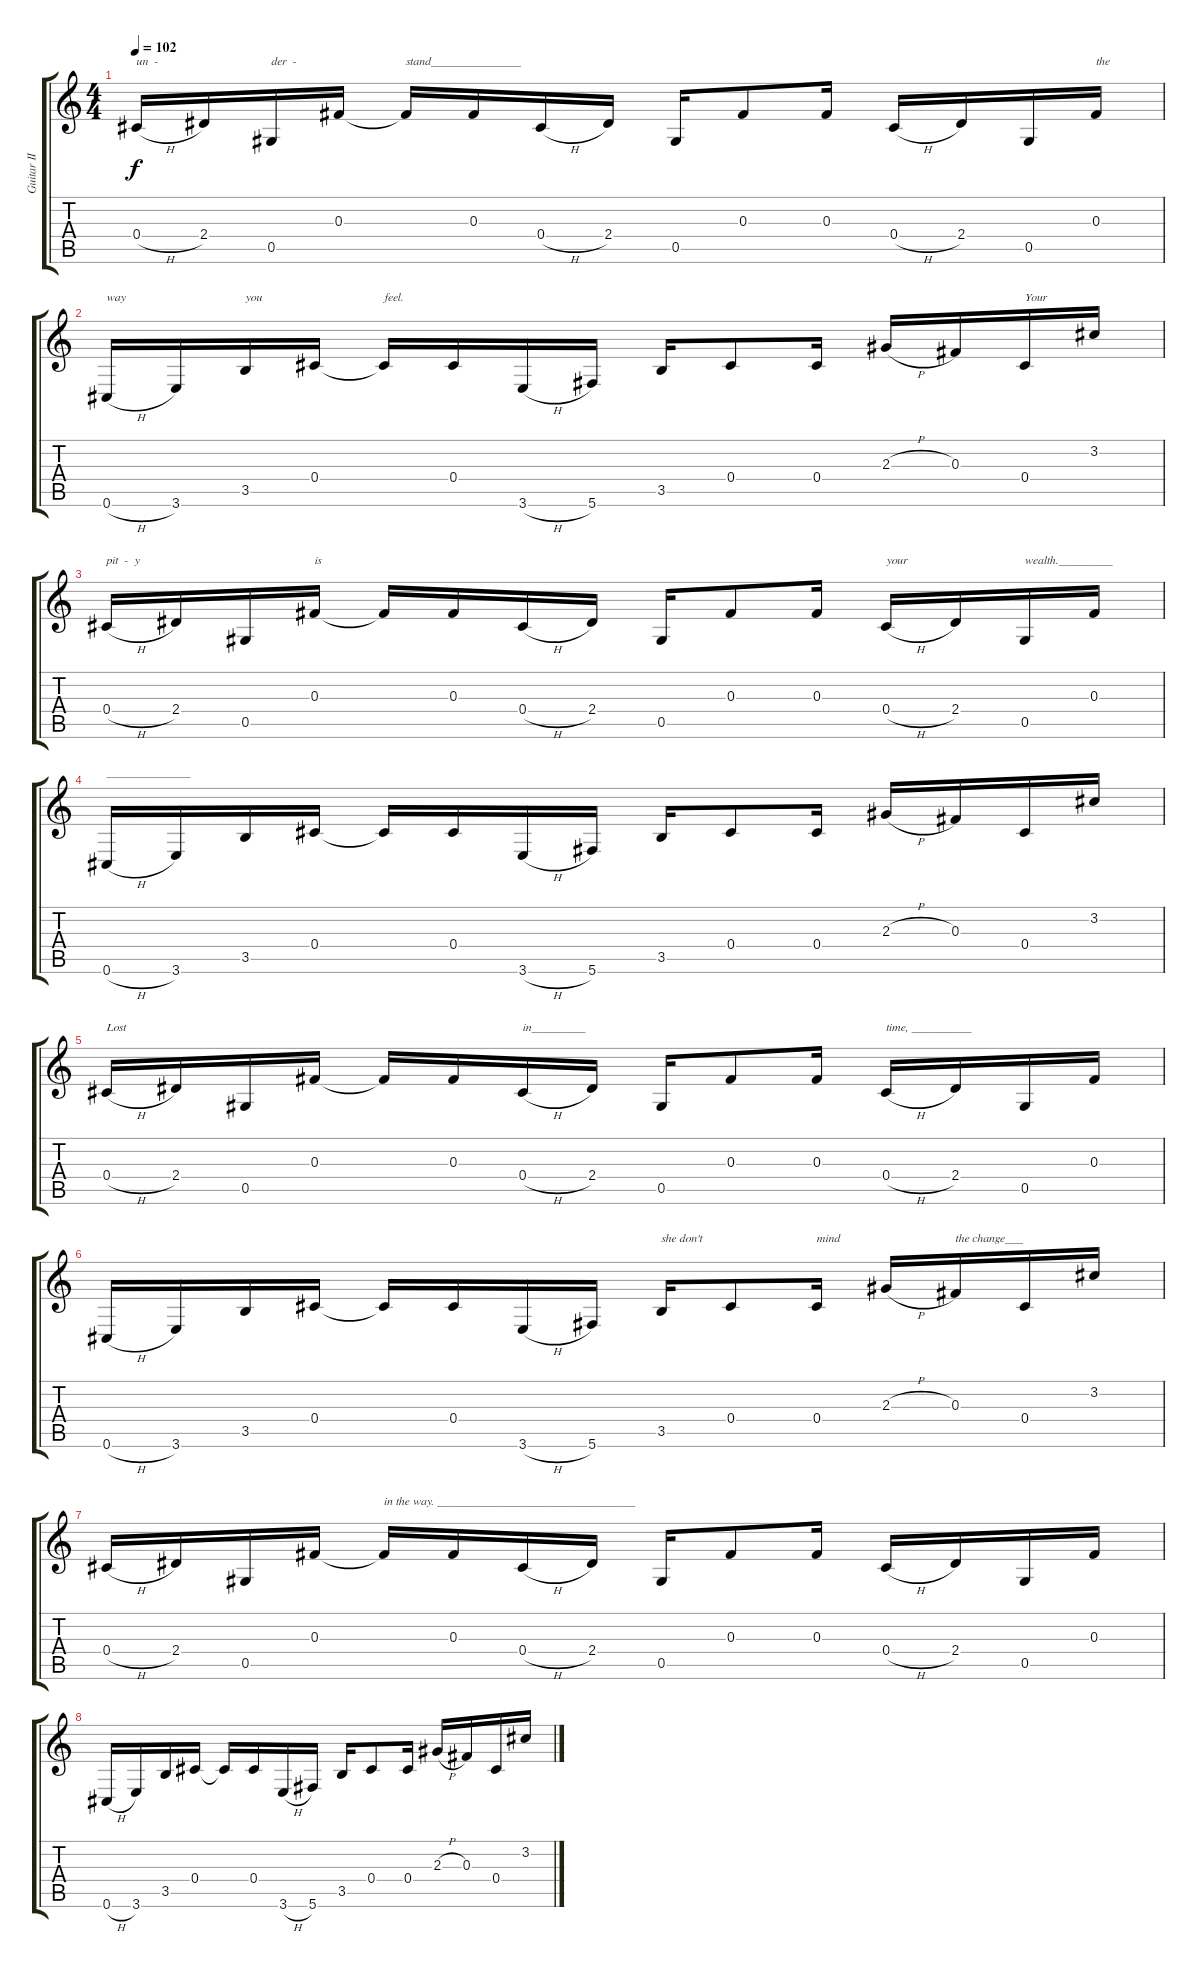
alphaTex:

\track ("Guitar II" "Guitar II") {instrument electricguitarclean}
\staff {score tabs}
\tuning (Eb4 Bb3 Gb3 Db3 Ab2 Db2) {hide}
\ts (4 4)
\tempo 102
\clef g2
\ks c
0.4{h}.16{txt "un  -  " dy f} 2.4.16 0.5.16{txt "der  -"} 0.3.16 0.3{t}.16{txt "stand_______________"} 0.3.16 0.4{h}.16 2.4.16 0.5.16 0.3.8 0.3.16 0.4{h}.16 2.4.16 0.5.16 0.3.16{txt "the"} |
0.6{h}.16{txt "way"} 3.6.16 3.5.16{txt "you"} 0.4.16 0.4{t}.16{txt "feel."} 0.4.16 3.6{h}.16 5.6.16 3.5.16 0.4.8 0.4.16 2.3{h}.16 0.3.16 0.4.16{txt "Your"} 3.2.16 |
0.4{h}.16{txt "pit  -  y"} 2.4.16 0.5.16 0.3.16{txt "is"} 0.3{t}.16 0.3.16 0.4{h}.16 2.4.16 0.5.16 0.3.8 0.3.16 0.4{h}.16{txt "your "} 2.4.16 0.5.16{txt "wealth._________"} 0.3.16 |
0.6{h}.16{txt "______________"} 3.6.16 3.5.16 0.4.16 0.4{t}.16 0.4.16 3.6{h}.16 5.6.16 3.5.16 0.4.8 0.4.16 2.3{h}.16 0.3.16 0.4.16 3.2.16 |
0.4{h}.16{txt "Lost"} 2.4.16 0.5.16 0.3.16 0.3{t}.16 0.3.16 0.4{h}.16{txt "in_________"} 2.4.16 0.5.16 0.3.8 0.3.16 0.4{h}.16{txt "time, __________"} 2.4.16 0.5.16 0.3.16 |
0.6{h}.16 3.6.16 3.5.16 0.4.16 0.4{t}.16 0.4.16 3.6{h}.16 5.6.16 3.5.16{txt "she don't"} 0.4.8 0.4.16{txt "mind"} 2.3{h}.16 0.3.16{txt "the change___"} 0.4.16 3.2.16 |
0.4{h}.16 2.4.16 0.5.16 0.3.16 0.3{t}.16{txt "in the way. _________________________________"} 0.3.16 0.4{h}.16 2.4.16 0.5.16 0.3.8 0.3.16 0.4{h}.16 2.4.16 0.5.16 0.3.16 |
0.6{h}.16 3.6.16 3.5.16 0.4.16 0.4{t}.16 0.4.16 3.6{h}.16 5.6.16 3.5.16 0.4.8 0.4.16 2.3{h}.16 0.3.16 0.4.16 3.2.16
